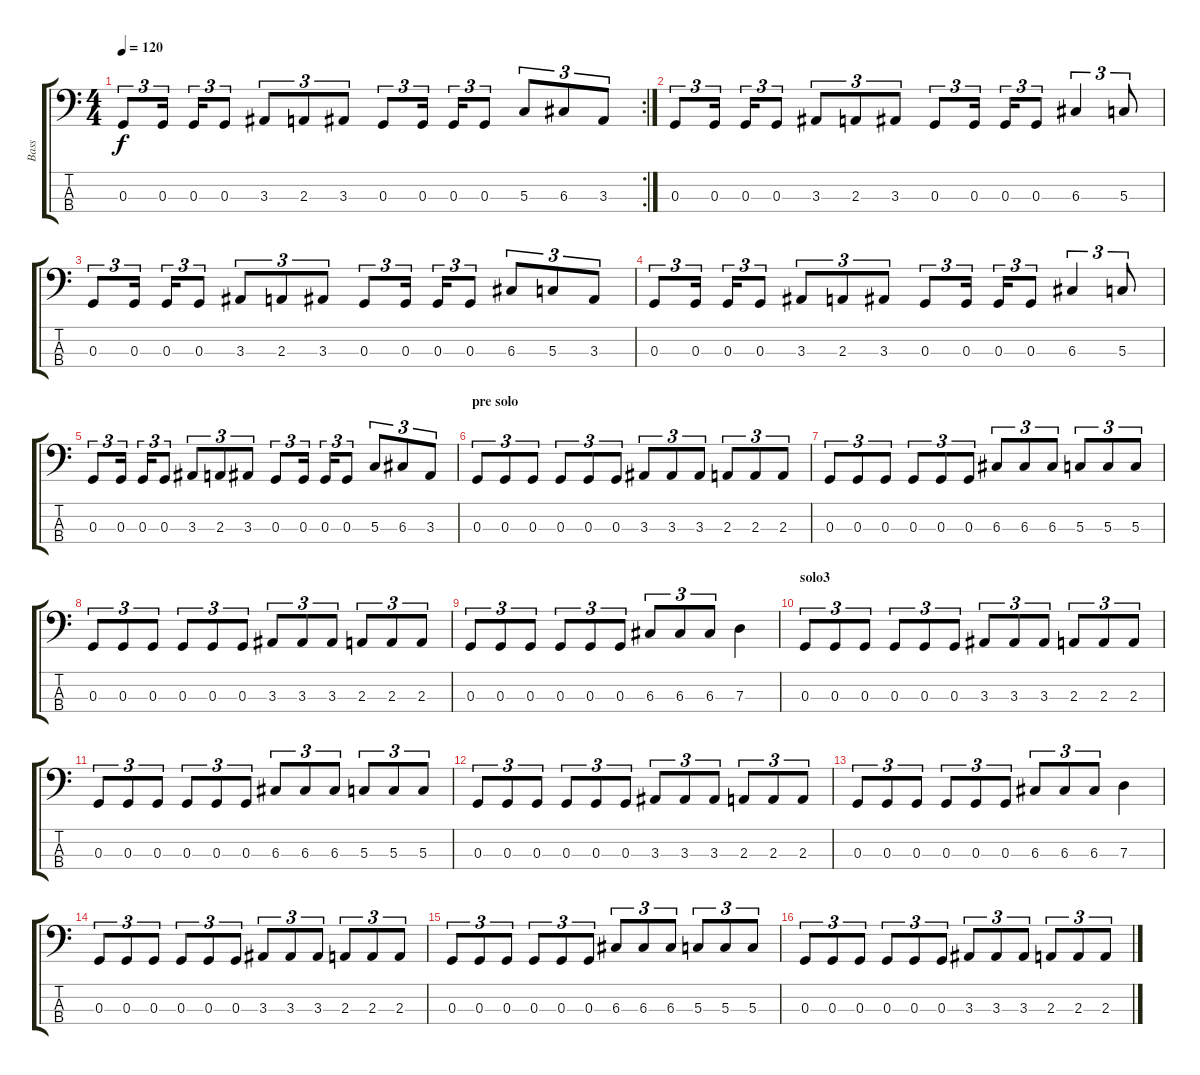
\track ("Bass" "Bass") {instrument electricbasspick}
\staff {score tabs}
\tuning (F2 C2 G1 D1) {hide}
\rc 2
\ts (4 4)
\tempo 120
\clef f4
\ks c
0.3.8{tu (3 2) dy f} 0.3.16{tu (3 2)} 0.3.16{tu (3 2)} 0.3.8{tu (3 2)} 3.3.8{tu (3 2)} 2.3.8{tu (3 2)} 3.3.8{tu (3 2)} 0.3.8{tu (3 2)} 0.3.16{tu (3 2)} 0.3.16{tu (3 2)} 0.3.8{tu (3 2)} 5.3.8{tu (3 2)} 6.3.8{tu (3 2)} 3.3.8{tu (3 2)} |
0.3.8{tu (3 2)} 0.3.16{tu (3 2)} 0.3.16{tu (3 2)} 0.3.8{tu (3 2)} 3.3.8{tu (3 2)} 2.3.8{tu (3 2)} 3.3.8{tu (3 2)} 0.3.8{tu (3 2)} 0.3.16{tu (3 2)} 0.3.16{tu (3 2)} 0.3.8{tu (3 2)} 6.3.4{tu (3 2)} 5.3.8{tu (3 2)} |
0.3.8{tu (3 2)} 0.3.16{tu (3 2)} 0.3.16{tu (3 2)} 0.3.8{tu (3 2)} 3.3.8{tu (3 2)} 2.3.8{tu (3 2)} 3.3.8{tu (3 2)} 0.3.8{tu (3 2)} 0.3.16{tu (3 2)} 0.3.16{tu (3 2)} 0.3.8{tu (3 2)} 6.3.8{tu (3 2)} 5.3.8{tu (3 2)} 3.3.8{tu (3 2)} |
0.3.8{tu (3 2)} 0.3.16{tu (3 2)} 0.3.16{tu (3 2)} 0.3.8{tu (3 2)} 3.3.8{tu (3 2)} 2.3.8{tu (3 2)} 3.3.8{tu (3 2)} 0.3.8{tu (3 2)} 0.3.16{tu (3 2)} 0.3.16{tu (3 2)} 0.3.8{tu (3 2)} 6.3.4{tu (3 2)} 5.3.8{tu (3 2)} |
0.3.8{tu (3 2)} 0.3.16{tu (3 2)} 0.3.16{tu (3 2)} 0.3.8{tu (3 2)} 3.3.8{tu (3 2)} 2.3.8{tu (3 2)} 3.3.8{tu (3 2)} 0.3.8{tu (3 2)} 0.3.16{tu (3 2)} 0.3.16{tu (3 2)} 0.3.8{tu (3 2)} 5.3.8{tu (3 2)} 6.3.8{tu (3 2)} 3.3.8{tu (3 2)} |
\section ("" "pre solo")
0.3.8{tu (3 2)} 0.3.8{tu (3 2)} 0.3.8{tu (3 2)} 0.3.8{tu (3 2)} 0.3.8{tu (3 2)} 0.3.8{tu (3 2)} 3.3.8{tu (3 2)} 3.3.8{tu (3 2)} 3.3.8{tu (3 2)} 2.3.8{tu (3 2)} 2.3.8{tu (3 2)} 2.3.8{tu (3 2)} |
0.3.8{tu (3 2)} 0.3.8{tu (3 2)} 0.3.8{tu (3 2)} 0.3.8{tu (3 2)} 0.3.8{tu (3 2)} 0.3.8{tu (3 2)} 6.3.8{tu (3 2)} 6.3.8{tu (3 2)} 6.3.8{tu (3 2)} 5.3.8{tu (3 2)} 5.3.8{tu (3 2)} 5.3.8{tu (3 2)} |
0.3.8{tu (3 2)} 0.3.8{tu (3 2)} 0.3.8{tu (3 2)} 0.3.8{tu (3 2)} 0.3.8{tu (3 2)} 0.3.8{tu (3 2)} 3.3.8{tu (3 2)} 3.3.8{tu (3 2)} 3.3.8{tu (3 2)} 2.3.8{tu (3 2)} 2.3.8{tu (3 2)} 2.3.8{tu (3 2)} |
0.3.8{tu (3 2)} 0.3.8{tu (3 2)} 0.3.8{tu (3 2)} 0.3.8{tu (3 2)} 0.3.8{tu (3 2)} 0.3.8{tu (3 2)} 6.3.8{tu (3 2)} 6.3.8{tu (3 2)} 6.3.8{tu (3 2)} 7.3.4 |
\section ("" "solo3")
0.3.8{tu (3 2)} 0.3.8{tu (3 2)} 0.3.8{tu (3 2)} 0.3.8{tu (3 2)} 0.3.8{tu (3 2)} 0.3.8{tu (3 2)} 3.3.8{tu (3 2)} 3.3.8{tu (3 2)} 3.3.8{tu (3 2)} 2.3.8{tu (3 2)} 2.3.8{tu (3 2)} 2.3.8{tu (3 2)} |
0.3.8{tu (3 2)} 0.3.8{tu (3 2)} 0.3.8{tu (3 2)} 0.3.8{tu (3 2)} 0.3.8{tu (3 2)} 0.3.8{tu (3 2)} 6.3.8{tu (3 2)} 6.3.8{tu (3 2)} 6.3.8{tu (3 2)} 5.3.8{tu (3 2)} 5.3.8{tu (3 2)} 5.3.8{tu (3 2)} |
0.3.8{tu (3 2)} 0.3.8{tu (3 2)} 0.3.8{tu (3 2)} 0.3.8{tu (3 2)} 0.3.8{tu (3 2)} 0.3.8{tu (3 2)} 3.3.8{tu (3 2)} 3.3.8{tu (3 2)} 3.3.8{tu (3 2)} 2.3.8{tu (3 2)} 2.3.8{tu (3 2)} 2.3.8{tu (3 2)} |
0.3.8{tu (3 2)} 0.3.8{tu (3 2)} 0.3.8{tu (3 2)} 0.3.8{tu (3 2)} 0.3.8{tu (3 2)} 0.3.8{tu (3 2)} 6.3.8{tu (3 2)} 6.3.8{tu (3 2)} 6.3.8{tu (3 2)} 7.3.4 |
0.3.8{tu (3 2)} 0.3.8{tu (3 2)} 0.3.8{tu (3 2)} 0.3.8{tu (3 2)} 0.3.8{tu (3 2)} 0.3.8{tu (3 2)} 3.3.8{tu (3 2)} 3.3.8{tu (3 2)} 3.3.8{tu (3 2)} 2.3.8{tu (3 2)} 2.3.8{tu (3 2)} 2.3.8{tu (3 2)} |
0.3.8{tu (3 2)} 0.3.8{tu (3 2)} 0.3.8{tu (3 2)} 0.3.8{tu (3 2)} 0.3.8{tu (3 2)} 0.3.8{tu (3 2)} 6.3.8{tu (3 2)} 6.3.8{tu (3 2)} 6.3.8{tu (3 2)} 5.3.8{tu (3 2)} 5.3.8{tu (3 2)} 5.3.8{tu (3 2)} |
0.3.8{tu (3 2)} 0.3.8{tu (3 2)} 0.3.8{tu (3 2)} 0.3.8{tu (3 2)} 0.3.8{tu (3 2)} 0.3.8{tu (3 2)} 3.3.8{tu (3 2)} 3.3.8{tu (3 2)} 3.3.8{tu (3 2)} 2.3.8{tu (3 2)} 2.3.8{tu (3 2)} 2.3.8{tu (3 2)}
